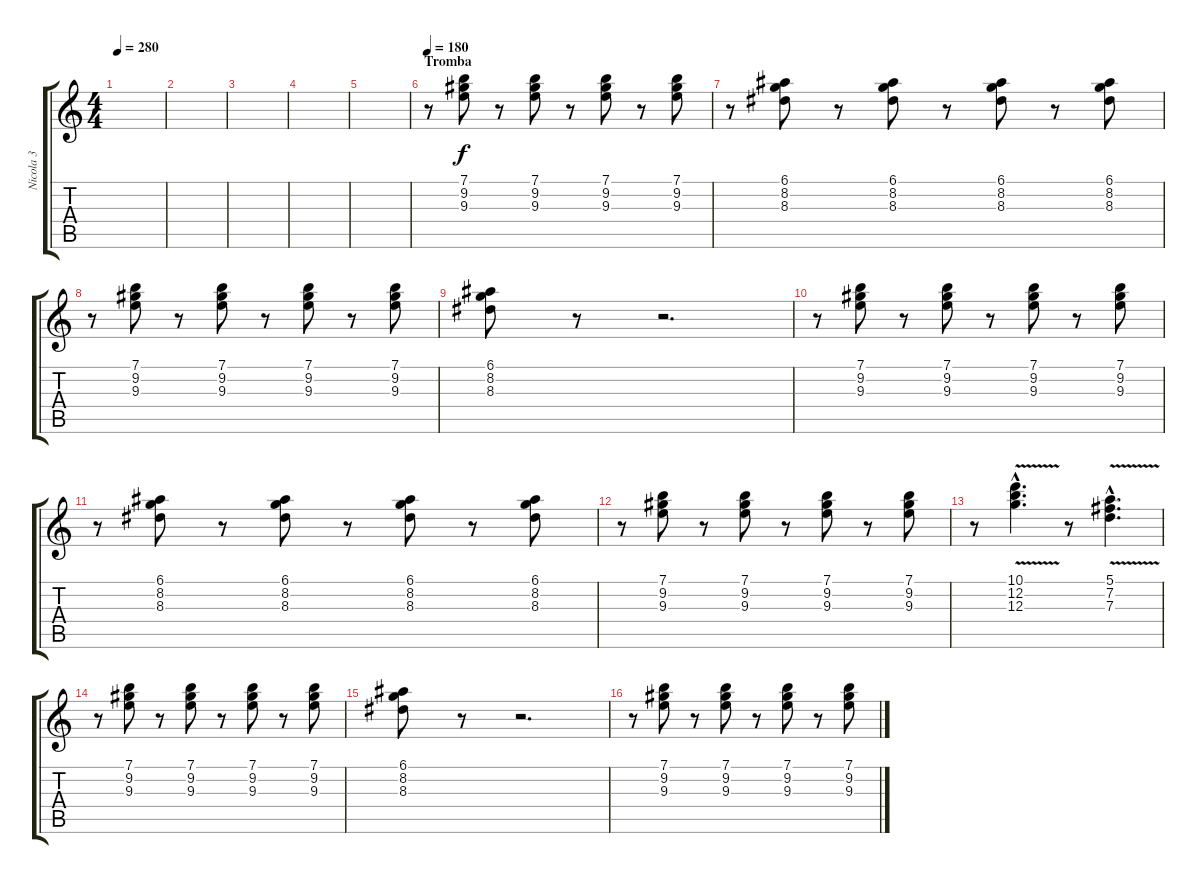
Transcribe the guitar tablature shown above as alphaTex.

\track ("Nicola 3" "Nicola 3") {instrument electricguitarclean}
\staff {score tabs}
\tuning (E4 B3 G3 D3 A2 E2) {hide}
\ts (4 4)
\tempo 280
\clef g2
\ks c
|
|
|
|
|
\section ("" "Tromba")
\tempo 180
r.8{instrument electricguitarclean} (7.1 9.2 9.3).8 r.8 (7.1 9.2 9.3).8 r.8 (7.1 9.2 9.3).8 r.8 (7.1 9.2 9.3).8 |
r.8 (6.1 8.2 8.3).8 r.8 (6.1 8.2 8.3).8 r.8 (6.1 8.2 8.3).8 r.8 (6.1 8.2 8.3).8 |
r.8 (7.1 9.2 9.3).8 r.8 (7.1 9.2 9.3).8 r.8 (7.1 9.2 9.3).8 r.8 (7.1 9.2 9.3).8 |
(6.1 8.2 8.3).8 r.8 r.2{d} |
r.8 (7.1 9.2 9.3).8 r.8 (7.1 9.2 9.3).8 r.8 (7.1 9.2 9.3).8 r.8 (7.1 9.2 9.3).8 |
r.8 (6.1 8.2 8.3).8 r.8 (6.1 8.2 8.3).8 r.8 (6.1 8.2 8.3).8 r.8 (6.1 8.2 8.3).8 |
r.8 (7.1 9.2 9.3).8 r.8 (7.1 9.2 9.3).8 r.8 (7.1 9.2 9.3).8 r.8 (7.1 9.2 9.3).8 |
r.8 (10.1{v hac} 12.2{v hac} 12.3{v hac}).4{d} r.8 (5.1{v hac} 7.2{v hac} 7.3{v hac}).4{d} |
r.8 (7.1 9.2 9.3).8 r.8 (7.1 9.2 9.3).8 r.8 (7.1 9.2 9.3).8 r.8 (7.1 9.2 9.3).8 |
(6.1 8.2 8.3).8 r.8 r.2{d} |
r.8 (7.1 9.2 9.3).8 r.8 (7.1 9.2 9.3).8 r.8 (7.1 9.2 9.3).8 r.8 (7.1 9.2 9.3).8
